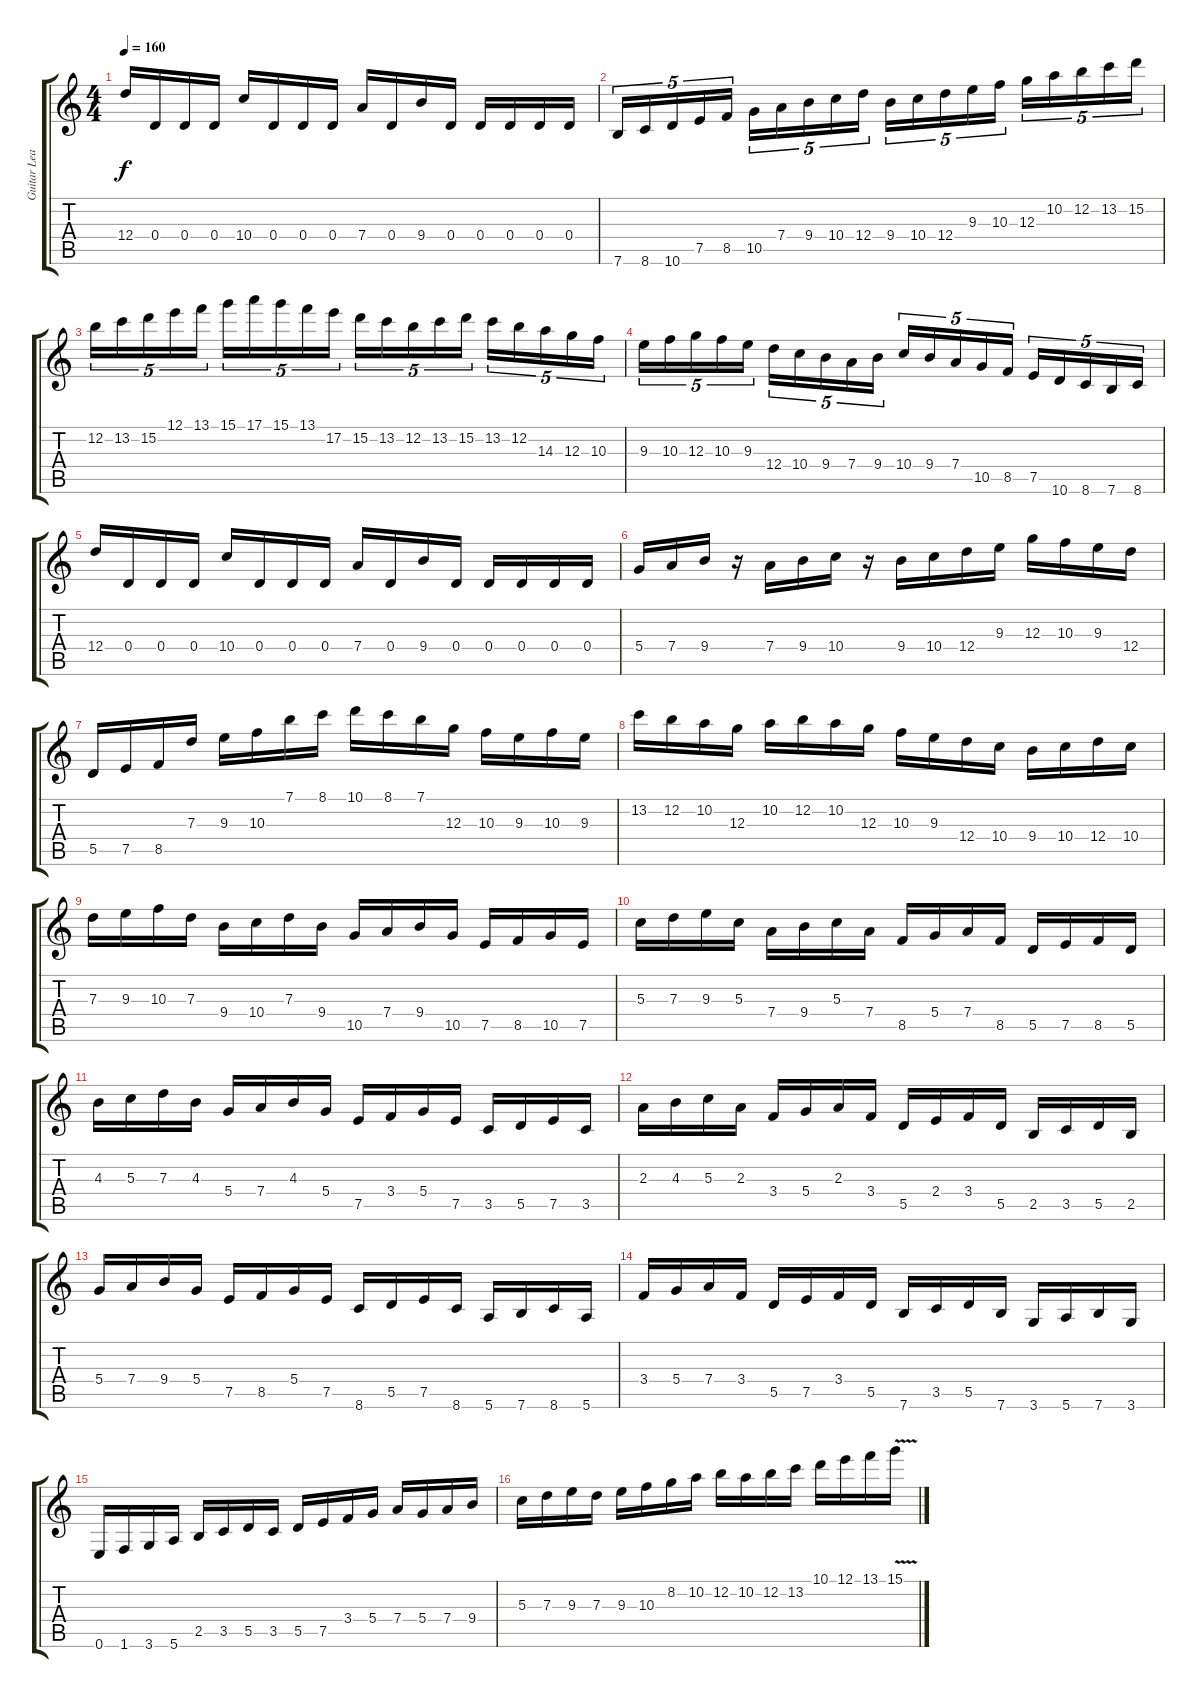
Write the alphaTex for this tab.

\track ("Guitar Lead" "Guitar Lea") {instrument distortionguitar}
\staff {score tabs}
\tuning (E4 B3 G3 D3 A2 E2) {hide}
\ts (4 4)
\tempo 160
\clef g2
\ks c
12.4.16{dy f} 0.4.16 0.4.16 0.4.16 10.4.16 0.4.16 0.4.16 0.4.16 7.4.16 0.4.16 9.4.16 0.4.16 0.4.16 0.4.16 0.4.16 0.4.16 |
7.6.16{tu (5 4)} 8.6.16{tu (5 4)} 10.6.16{tu (5 4)} 7.5.16{tu (5 4)} 8.5.16{tu (5 4)} 10.5.16{tu (5 4)} 7.4.16{tu (5 4)} 9.4.16{tu (5 4)} 10.4.16{tu (5 4)} 12.4.16{tu (5 4)} 9.4.16{tu (5 4)} 10.4.16{tu (5 4)} 12.4.16{tu (5 4)} 9.3.16{tu (5 4)} 10.3.16{tu (5 4)} 12.3.16{tu (5 4)} 10.2.16{tu (5 4)} 12.2.16{tu (5 4)} 13.2.16{tu (5 4)} 15.2.16{tu (5 4)} |
12.2.16{tu (5 4)} 13.2.16{tu (5 4)} 15.2.16{tu (5 4)} 12.1.16{tu (5 4)} 13.1.16{tu (5 4)} 15.1.16{tu (5 4)} 17.1.16{tu (5 4)} 15.1.16{tu (5 4)} 13.1.16{tu (5 4)} 17.2.16{tu (5 4)} 15.2.16{tu (5 4)} 13.2.16{tu (5 4)} 12.2.16{tu (5 4)} 13.2.16{tu (5 4)} 15.2.16{tu (5 4)} 13.2.16{tu (5 4)} 12.2.16{tu (5 4)} 14.3.16{tu (5 4)} 12.3.16{tu (5 4)} 10.3.16{tu (5 4)} |
9.3.16{tu (5 4)} 10.3.16{tu (5 4)} 12.3.16{tu (5 4)} 10.3.16{tu (5 4)} 9.3.16{tu (5 4)} 12.4.16{tu (5 4)} 10.4.16{tu (5 4)} 9.4.16{tu (5 4)} 7.4.16{tu (5 4)} 9.4.16{tu (5 4)} 10.4.16{tu (5 4)} 9.4.16{tu (5 4)} 7.4.16{tu (5 4)} 10.5.16{tu (5 4)} 8.5.16{tu (5 4)} 7.5.16{tu (5 4)} 10.6.16{tu (5 4)} 8.6.16{tu (5 4)} 7.6.16{tu (5 4)} 8.6.16{tu (5 4)} |
12.4.16 0.4.16 0.4.16 0.4.16 10.4.16 0.4.16 0.4.16 0.4.16 7.4.16 0.4.16 9.4.16 0.4.16 0.4.16 0.4.16 0.4.16 0.4.16 |
5.4.16 7.4.16 9.4.16 r.16 7.4.16 9.4.16 10.4.16 r.16 9.4.16 10.4.16 12.4.16 9.3.16 12.3.16 10.3.16 9.3.16 12.4.16 |
5.5.16 7.5.16 8.5.16 7.3.16 9.3.16 10.3.16 7.1.16 8.1.16 10.1.16 8.1.16 7.1.16 12.3.16 10.3.16 9.3.16 10.3.16 9.3.16 |
13.2.16 12.2.16 10.2.16 12.3.16 10.2.16 12.2.16 10.2.16 12.3.16 10.3.16 9.3.16 12.4.16 10.4.16 9.4.16 10.4.16 12.4.16 10.4.16 |
7.3.16 9.3.16 10.3.16 7.3.16 9.4.16 10.4.16 7.3.16 9.4.16 10.5.16 7.4.16 9.4.16 10.5.16 7.5.16 8.5.16 10.5.16 7.5.16 |
5.3.16 7.3.16 9.3.16 5.3.16 7.4.16 9.4.16 5.3.16 7.4.16 8.5.16 5.4.16 7.4.16 8.5.16 5.5.16 7.5.16 8.5.16 5.5.16 |
4.3.16 5.3.16 7.3.16 4.3.16 5.4.16 7.4.16 4.3.16 5.4.16 7.5.16 3.4.16 5.4.16 7.5.16 3.5.16 5.5.16 7.5.16 3.5.16 |
2.3.16 4.3.16 5.3.16 2.3.16 3.4.16 5.4.16 2.3.16 3.4.16 5.5.16 2.4.16 3.4.16 5.5.16 2.5.16 3.5.16 5.5.16 2.5.16 |
5.4.16 7.4.16 9.4.16 5.4.16 7.5.16 8.5.16 5.4.16 7.5.16 8.6.16 5.5.16 7.5.16 8.6.16 5.6.16 7.6.16 8.6.16 5.6.16 |
3.4.16 5.4.16 7.4.16 3.4.16 5.5.16 7.5.16 3.4.16 5.5.16 7.6.16 3.5.16 5.5.16 7.6.16 3.6.16 5.6.16 7.6.16 3.6.16 |
0.6.16 1.6.16 3.6.16 5.6.16 2.5.16 3.5.16 5.5.16 3.5.16 5.5.16 7.5.16 3.4.16 5.4.16 7.4.16 5.4.16 7.4.16 9.4.16 |
5.3.16 7.3.16 9.3.16 7.3.16 9.3.16 10.3.16 8.2.16 10.2.16 12.2.16 10.2.16 12.2.16 13.2.16 10.1.16 12.1.16 13.1.16 15.1{v}.16
